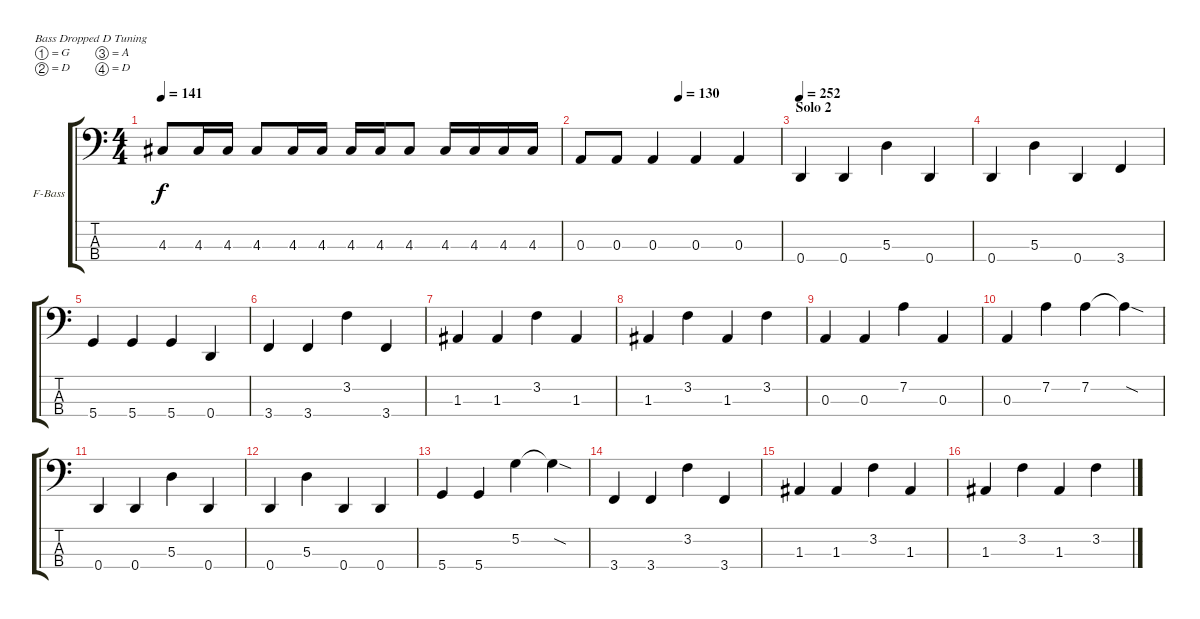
\bracketExtendMode groupsimilarinstruments
\firstSystemTrackNameOrientation horizontal
\otherSystemsTrackNameOrientation horizontal
\track ("Sean Malone" "F-Bass") {instrument fretlessbass}
\staff {score tabs}
\tuning (G2 D2 A1 D1)
\ts (4 4)
\tempo 141
\clef f4
\ks c
4.3.8{dy f} 4.3.16 4.3.16 4.3.8 4.3.16 4.3.16 4.3.16 4.3.16 4.3.8 4.3.16 4.3.16 4.3.16 4.3.16 |
\tempo (130 0.493827)
0.3.8 0.3.8 0.3.4 0.3.4 0.3.4 |
\section ("" "Solo 2")
\tempo 252
0.4.4 0.4.4 5.3.4 0.4.4 |
0.4.4 5.3.4 0.4.4 3.4.4 |
5.4.4 5.4.4 5.4.4 0.4.4 |
3.4.4 3.4.4 3.2.4 3.4.4 |
1.3.4 1.3.4 3.2.4 1.3.4 |
1.3.4 3.2.4 1.3.4 3.2.4 |
0.3.4 0.3.4 7.2.4 0.3.4 |
0.3.4 7.2.4 7.2.4 7.2{sod t}.4 |
0.4.4 0.4.4 5.3.4 0.4.4 |
0.4.4 5.3.4 0.4.4 0.4.4 |
5.4.4 5.4.4 5.2.4 5.2{sod t}.4 |
3.4.4 3.4.4 3.2.4 3.4.4 |
1.3.4 1.3.4 3.2.4 1.3.4 |
1.3.4 3.2.4 1.3.4 3.2.4
